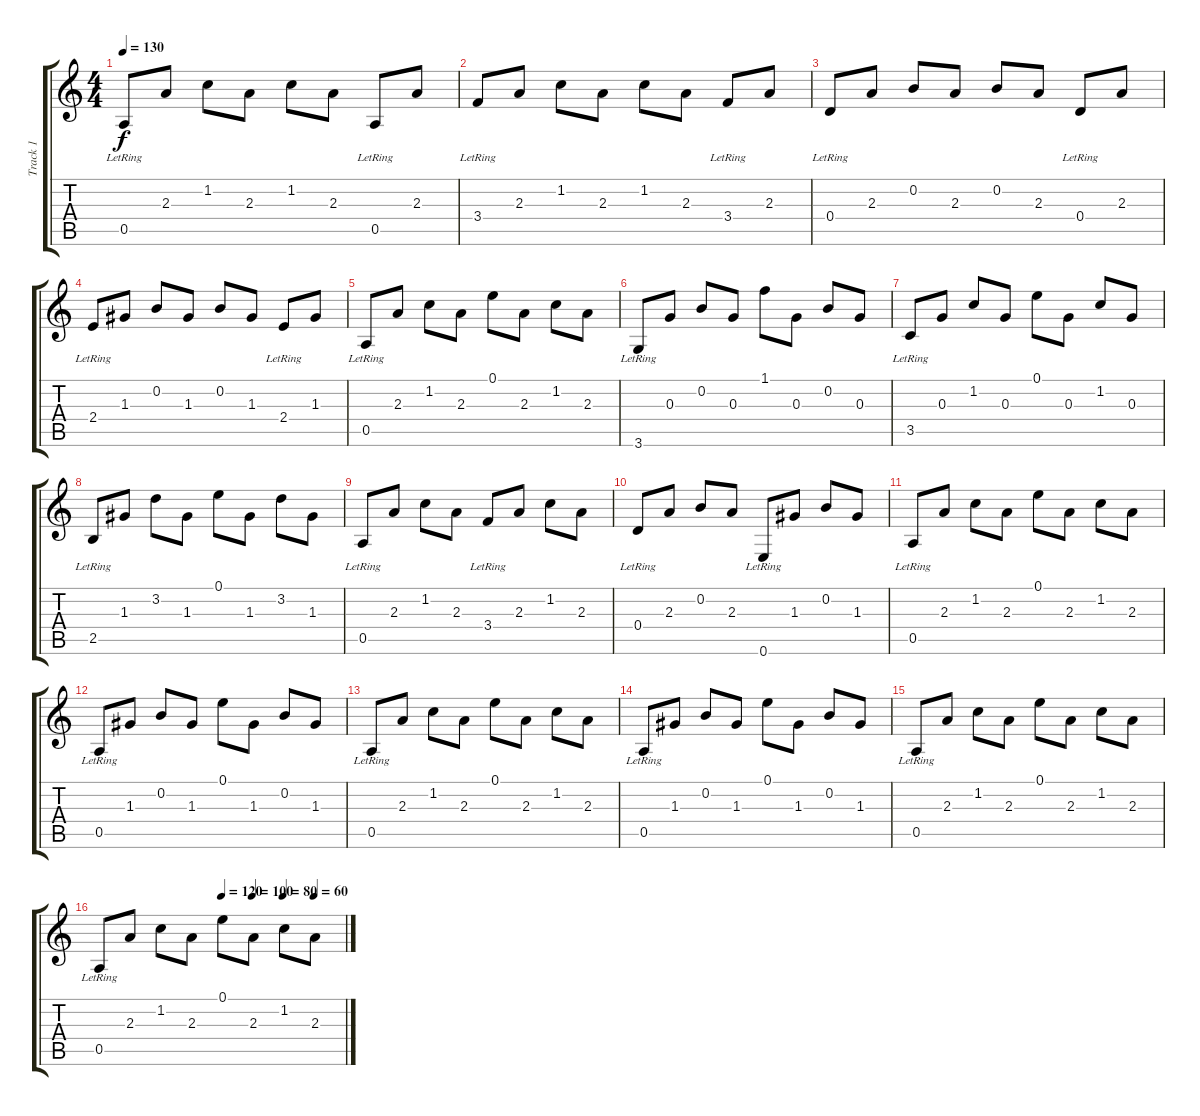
\track ("Track 1" "Track 1") {instrument acousticguitarnylon}
\staff {score tabs}
\tuning (E4 B3 G3 D3 A2 E2) {hide}
\ts (4 4)
\tempo 130
\clef g2
\ks c
0.5{lr}.8{dy f instrument acousticguitarnylon} 2.3.8 1.2.8 2.3.8 1.2.8 2.3.8 0.5{lr}.8 2.3.8 |
3.4{lr}.8 2.3.8 1.2.8 2.3.8 1.2.8 2.3.8 3.4{lr}.8 2.3.8 |
0.4{lr}.8 2.3.8 0.2.8 2.3.8 0.2.8 2.3.8 0.4{lr}.8 2.3.8 |
2.4{lr}.8 1.3.8 0.2.8 1.3.8 0.2.8 1.3.8 2.4{lr}.8 1.3.8 |
0.5{lr}.8 2.3.8 1.2.8 2.3.8 0.1.8 2.3.8 1.2.8 2.3.8 |
3.6{lr}.8 0.3.8 0.2.8 0.3.8 1.1.8 0.3.8 0.2.8 0.3.8 |
3.5{lr}.8 0.3.8 1.2.8 0.3.8 0.1.8 0.3.8 1.2.8 0.3.8 |
2.5{lr}.8 1.3.8 3.2.8 1.3.8 0.1.8 1.3.8 3.2.8 1.3.8 |
0.5{lr}.8 2.3.8 1.2.8 2.3.8 3.4{lr}.8 2.3.8 1.2.8 2.3.8 |
0.4{lr}.8 2.3.8 0.2.8 2.3.8 0.6{lr}.8 1.3.8 0.2.8 1.3.8 |
0.5{lr}.8 2.3.8 1.2.8 2.3.8 0.1.8 2.3.8 1.2.8 2.3.8 |
0.5{lr}.8 1.3.8 0.2.8 1.3.8 0.1.8 1.3.8 0.2.8 1.3.8 |
0.5{lr}.8 2.3.8 1.2.8 2.3.8 0.1.8 2.3.8 1.2.8 2.3.8 |
0.5{lr}.8 1.3.8 0.2.8 1.3.8 0.1.8 1.3.8 0.2.8 1.3.8 |
0.5{lr}.8 2.3.8 1.2.8 2.3.8 0.1.8 2.3.8 1.2.8 2.3.8 |
\tempo (120 0.5)
\tempo (100 0.625)
\tempo (80 0.75)
\tempo (60 0.875)
0.5{lr}.8 2.3.8 1.2.8 2.3.8 0.1.8 2.3.8 1.2.8 2.3.8
